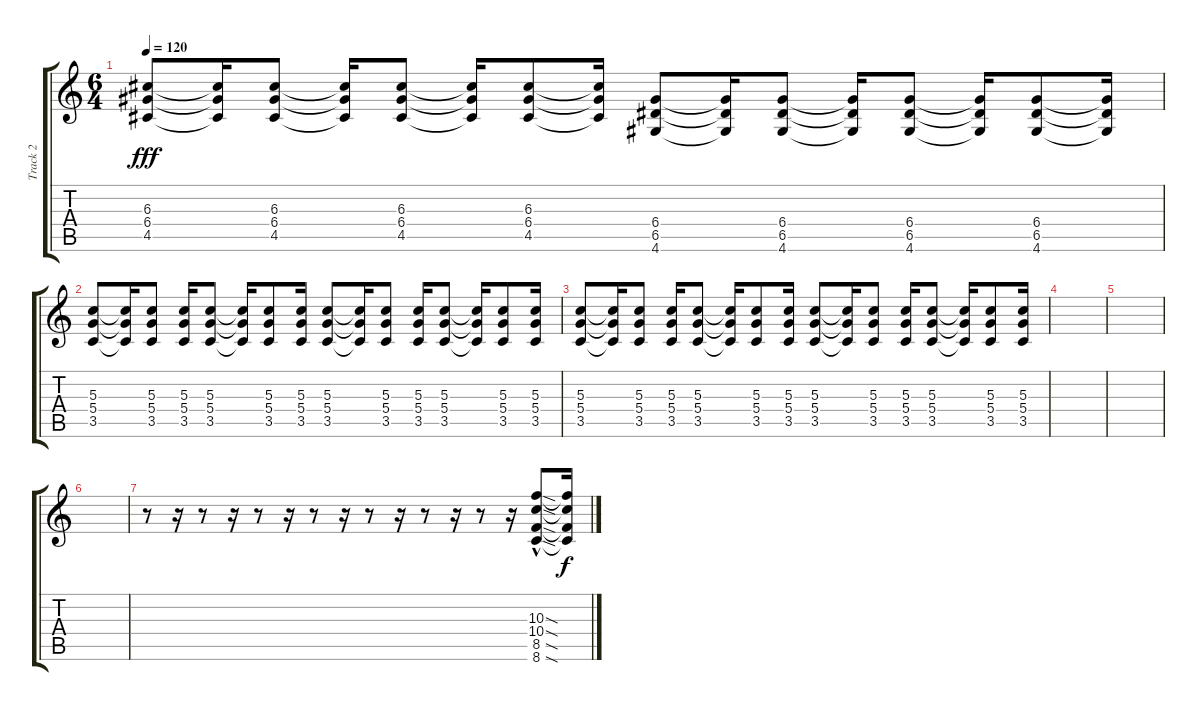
\track ("Track 2" "Track 2") {instrument distortionguitar}
\staff {score tabs}
\tuning (E4 B3 G3 D3 A2 E2) {hide}
\ts (6 4)
\tempo 120
\clef g2
\ks c
(6.3 6.4 4.5).8{dy fff} (6.3{t} 6.4{t} 4.5{t}).16 (6.3 6.4 4.5).8 (6.3{t} 6.4{t} 4.5{t}).16 (6.3 6.4 4.5).8 (6.3{t} 6.4{t} 4.5{t}).16 (6.3 6.4 4.5).8 (6.3{t} 6.4{t} 4.5{t}).16 (6.4 6.5 4.6).8 (6.4{t} 6.5{t} 4.6{t}).16 (6.4 6.5 4.6).8 (6.4{t} 6.5{t} 4.6{t}).16 (6.4 6.5 4.6).8 (6.4{t} 6.5{t} 4.6{t}).16 (6.4 6.5 4.6).8 (6.4{t} 6.5{t} 4.6{t}).16 |
(5.3 5.4 3.5).8 (5.3{t} 5.4{t} 3.5{t}).16 (5.3 5.4 3.5).8 (5.3 5.4 3.5).16 (5.3 5.4 3.5).8 (5.3{t} 5.4{t} 3.5{t}).16 (5.3 5.4 3.5).8 (5.3 5.4 3.5).16 (5.3 5.4 3.5).8 (5.3{t} 5.4{t} 3.5{t}).16 (5.3 5.4 3.5).8 (5.3 5.4 3.5).16 (5.3 5.4 3.5).8 (5.3{t} 5.4{t} 3.5{t}).16 (5.3 5.4 3.5).8 (5.3 5.4 3.5).16 |
(5.3 5.4 3.5).8 (5.3{t} 5.4{t} 3.5{t}).16 (5.3 5.4 3.5).8 (5.3 5.4 3.5).16 (5.3 5.4 3.5).8 (5.3{t} 5.4{t} 3.5{t}).16 (5.3 5.4 3.5).8 (5.3 5.4 3.5).16 (5.3 5.4 3.5).8 (5.3{t} 5.4{t} 3.5{t}).16 (5.3 5.4 3.5).8 (5.3 5.4 3.5).16 (5.3 5.4 3.5).8 (5.3{t} 5.4{t} 3.5{t}).16 (5.3 5.4 3.5).8 (5.3 5.4 3.5).16 |
|
|
|
r.8 r.16 r.8 r.16 r.8 r.16 r.8 r.16 r.8 r.16 r.8 r.16 r.8 r.16 (10.3{sod hac} 10.4{sod hac} 8.5{sod hac} 8.6{sod hac}).8 (10.3{t} 10.4{t} 8.5{t} 8.6{t}).16{dy f}
